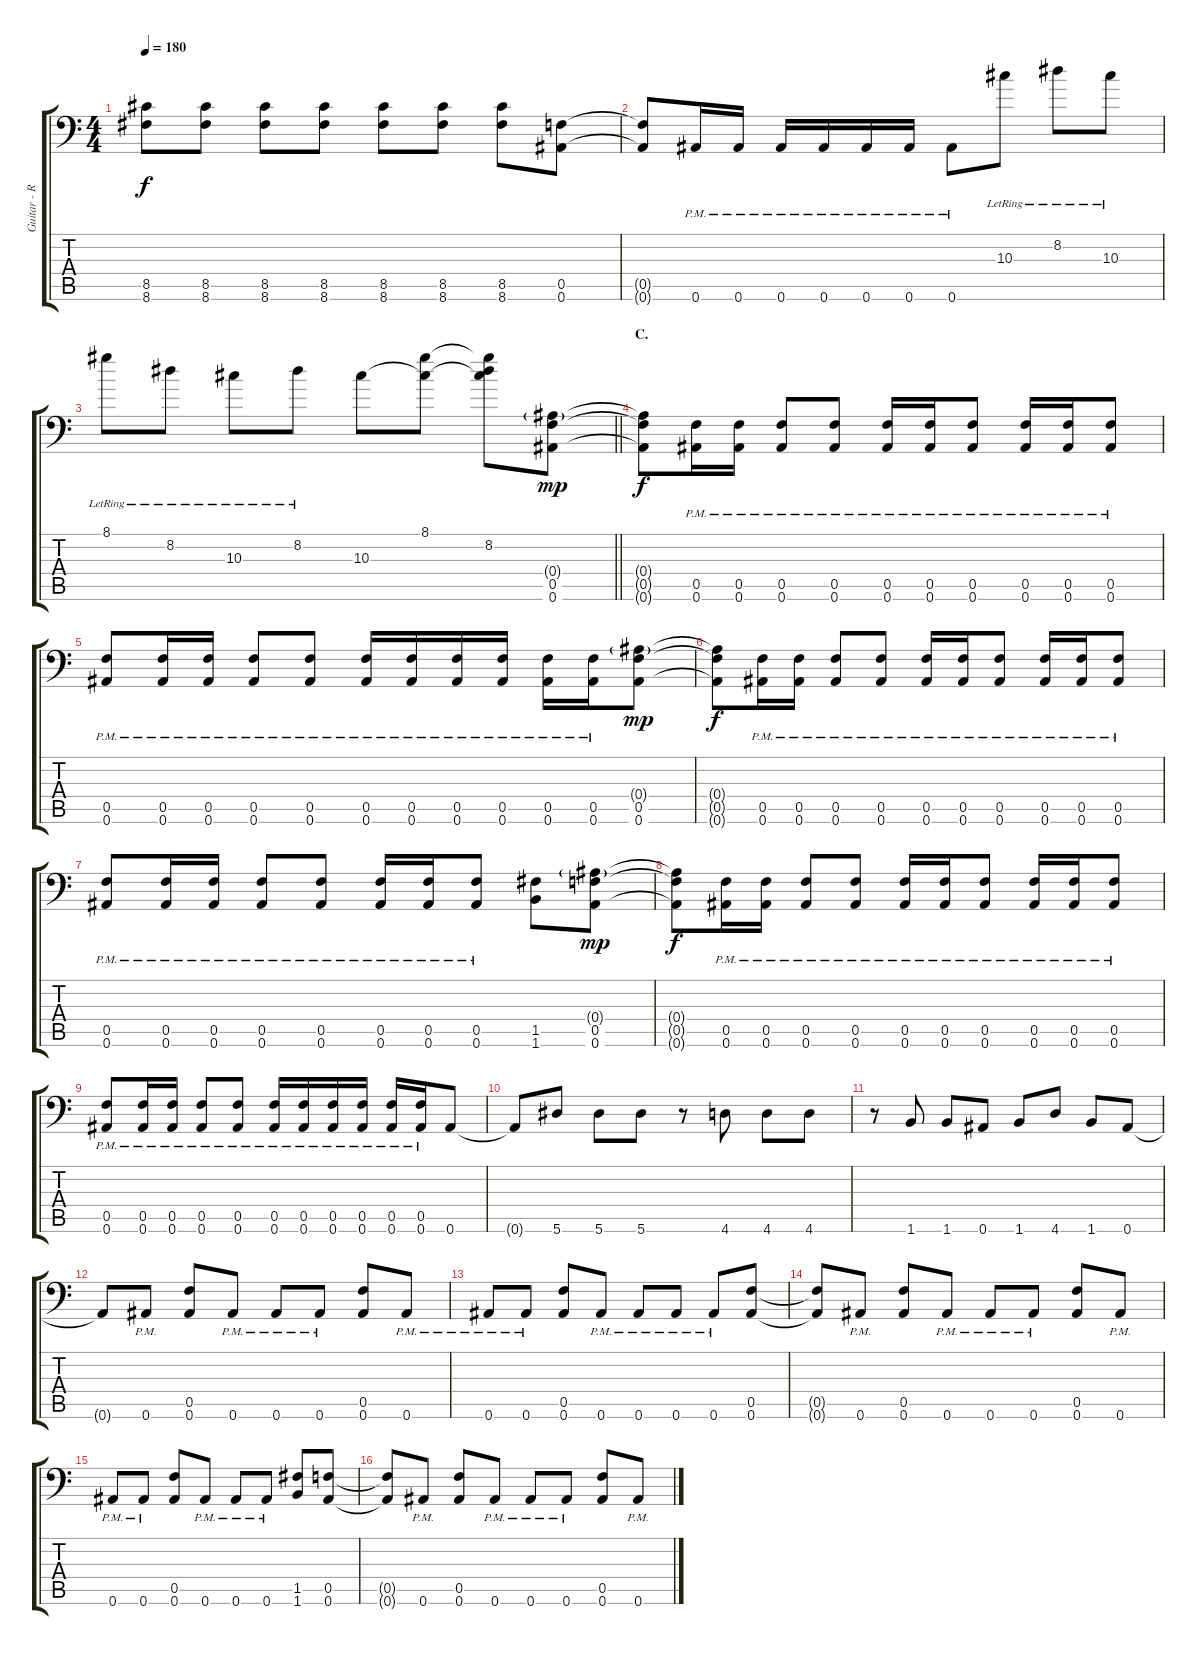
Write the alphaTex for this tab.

\track ("Guitar - Right" "Guitar - R") {instrument distortionguitar}
\staff {score tabs}
\tuning (C4 G3 Eb3 Bb2 F2 Bb1) {hide}
\ts (4 4)
\tempo 180
\clef f4
\ks c
(8.5 8.6).8{dy f} (8.5 8.6).8 (8.5 8.6).8 (8.5 8.6).8 (8.5 8.6).8 (8.5 8.6).8 (8.5 8.6).8 (0.5 0.6).8 |
(0.5{t} 0.6{t}).8 0.6{pm}.16 0.6{pm}.16 0.6{pm}.16 0.6{pm}.16 0.6{pm}.16 0.6{pm}.16 0.6{pm}.8 10.3{lr}.8 8.2{lr}.8 10.3{lr}.8 |
\barLineRight lightlight
8.1{lr}.8 8.2{lr}.8 10.3{lr}.8 8.2{lr}.8 10.3.8 (8.1 10.3{t}).8 (8.1{t} 8.2 10.3{t}).8 (0.4{g} 0.5 0.6).8{dy mp} |
\section ("" "C.")
(0.4{t} 0.5{t} 0.6{t}).8{dy f} (0.5{pm} 0.6{pm}).16 (0.5{pm} 0.6{pm}).16 (0.5{pm} 0.6{pm}).8 (0.5{pm} 0.6{pm}).8 (0.5{pm} 0.6{pm}).16 (0.5{pm} 0.6{pm}).16 (0.5{pm} 0.6{pm}).8 (0.5{pm} 0.6{pm}).16 (0.5{pm} 0.6{pm}).16 (0.5{pm} 0.6{pm}).8 |
(0.5{pm} 0.6{pm}).8 (0.5{pm} 0.6{pm}).16 (0.5{pm} 0.6{pm}).16 (0.5{pm} 0.6{pm}).8 (0.5{pm} 0.6{pm}).8 (0.5{pm} 0.6{pm}).16 (0.5{pm} 0.6{pm}).16 (0.5{pm} 0.6{pm}).16 (0.5{pm} 0.6{pm}).16 (0.5{pm} 0.6{pm}).16 (0.5{pm} 0.6{pm}).16 (0.4{g} 0.5 0.6).8{dy mp} |
(0.4{t} 0.5{t} 0.6{t}).8{dy f} (0.5{pm} 0.6{pm}).16 (0.5{pm} 0.6{pm}).16 (0.5{pm} 0.6{pm}).8 (0.5{pm} 0.6{pm}).8 (0.5{pm} 0.6{pm}).16 (0.5{pm} 0.6{pm}).16 (0.5{pm} 0.6{pm}).8 (0.5{pm} 0.6{pm}).16 (0.5{pm} 0.6{pm}).16 (0.5{pm} 0.6{pm}).8 |
(0.5{pm} 0.6{pm}).8 (0.5{pm} 0.6{pm}).16 (0.5{pm} 0.6{pm}).16 (0.5{pm} 0.6{pm}).8 (0.5{pm} 0.6{pm}).8 (0.5{pm} 0.6{pm}).16 (0.5{pm} 0.6{pm}).16 (0.5{pm} 0.6{pm}).8 (1.5 1.6).8 (0.4{g} 0.5 0.6).8{dy mp} |
(0.4{t} 0.5{t} 0.6{t}).8{dy f} (0.5{pm} 0.6{pm}).16 (0.5{pm} 0.6{pm}).16 (0.5{pm} 0.6{pm}).8 (0.5{pm} 0.6{pm}).8 (0.5{pm} 0.6{pm}).16 (0.5{pm} 0.6{pm}).16 (0.5{pm} 0.6{pm}).8 (0.5{pm} 0.6{pm}).16 (0.5{pm} 0.6{pm}).16 (0.5{pm} 0.6{pm}).8 |
(0.5{pm} 0.6{pm}).8 (0.5{pm} 0.6{pm}).16 (0.5{pm} 0.6{pm}).16 (0.5{pm} 0.6{pm}).8 (0.5{pm} 0.6{pm}).8 (0.5{pm} 0.6{pm}).16 (0.5{pm} 0.6{pm}).16 (0.5{pm} 0.6{pm}).16 (0.5{pm} 0.6{pm}).16 (0.5{pm} 0.6{pm}).16 (0.5{pm} 0.6{pm}).16 0.6.8 |
0.6{t}.8 5.6.8 5.6.8 5.6.8 r.8 4.6.8 4.6.8 4.6.8 |
r.8 1.6.8 1.6.8 0.6.8 1.6.8 4.6.8 1.6.8 0.6.8 |
0.6{t}.8 0.6{pm}.8 (0.5 0.6).8 0.6{pm}.8 0.6{pm}.8 0.6{pm}.8 (0.5 0.6).8 0.6{pm}.8 |
0.6{pm}.8 0.6{pm}.8 (0.5 0.6).8 0.6{pm}.8 0.6{pm}.8 0.6{pm}.8 0.6{pm}.8 (0.5 0.6).8 |
(0.5{t} 0.6{t}).8 0.6{pm}.8 (0.5 0.6).8 0.6{pm}.8 0.6{pm}.8 0.6{pm}.8 (0.5 0.6).8 0.6{pm}.8 |
0.6{pm}.8 0.6{pm}.8 (0.5 0.6).8 0.6{pm}.8 0.6{pm}.8 0.6{pm}.8 (1.5 1.6).8 (0.5 0.6).8 |
(0.5{t} 0.6{t}).8 0.6{pm}.8 (0.5 0.6).8 0.6{pm}.8 0.6{pm}.8 0.6{pm}.8 (0.5 0.6).8 0.6{pm}.8
